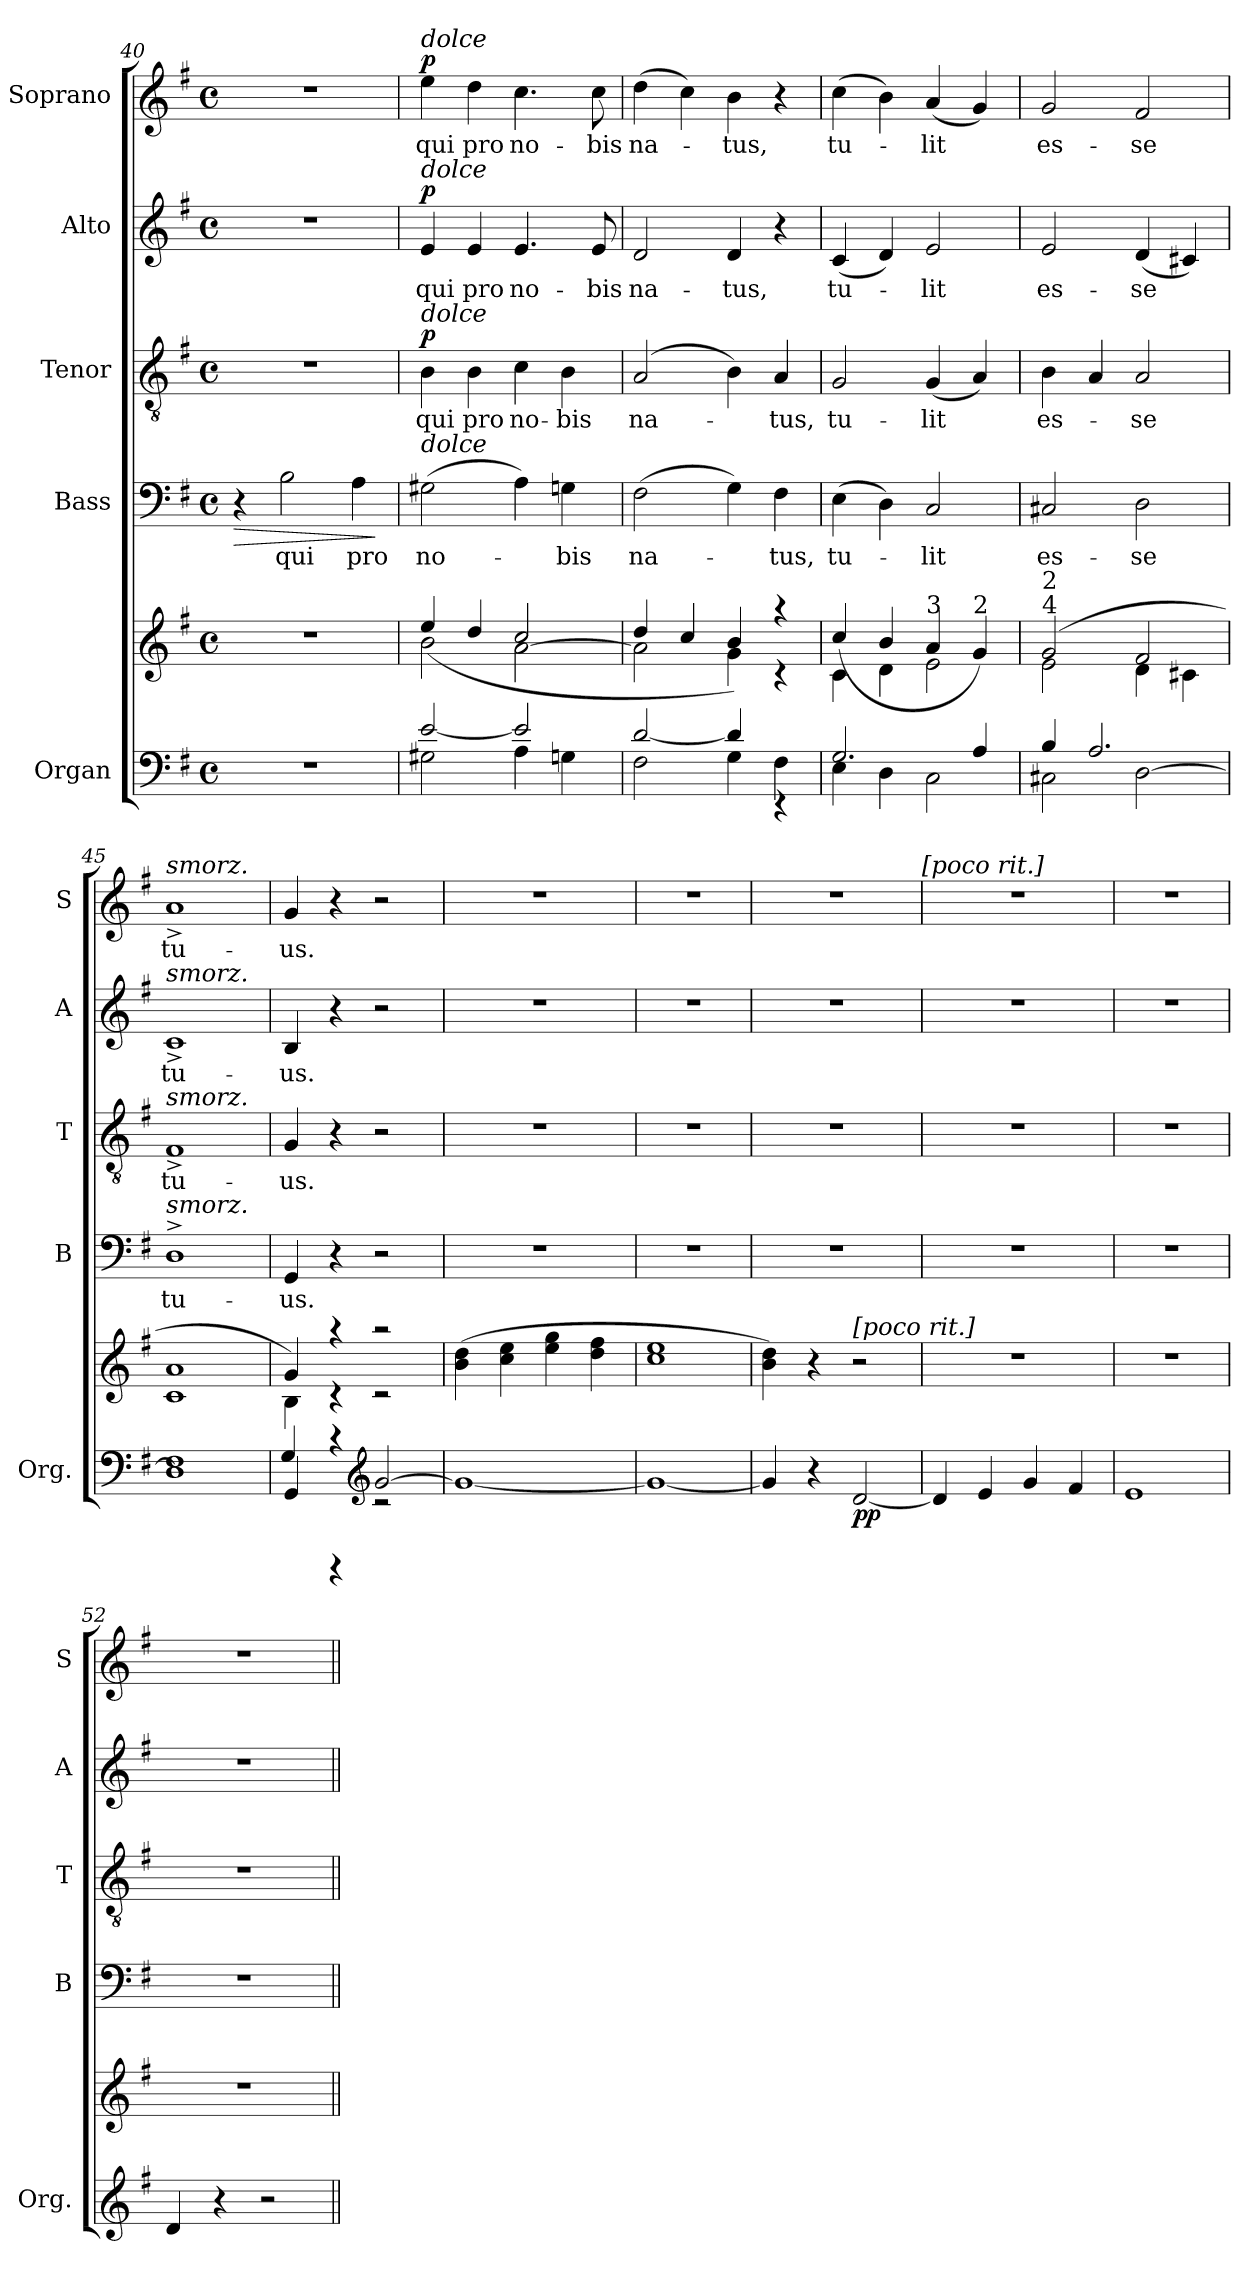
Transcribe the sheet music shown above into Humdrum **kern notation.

**kern	**kern	**dynam	**kern	**text	**dynam	**kern	**text	**dynam	**kern	**text	**dynam	**kern	**text	**dynam
*part5	*part5	*part5	*part4	*part4	*part4	*part3	*part3	*part3	*part2	*part2	*part2	*part1	*part1	*part1
*staff6	*staff5	*staff5/6	*staff4	*staff4	*staff4	*staff3	*staff3	*staff3	*staff2	*staff2	*staff2	*staff1	*staff1	*staff1
*I"Organ	*	*	*I"Bass	*	*	*I"Tenor	*	*	*I"Alto	*	*	*I"Soprano	*	*
*I'Org.	*	*	*I'B	*	*	*I'T	*	*	*I'A	*	*	*I'S	*	*
*clefF4	*clefG2	*	*clefF4	*	*	*clefGv2	*	*	*clefG2	*	*	*clefG2	*	*
*k[f#]	*k[f#]	*	*k[f#]	*	*	*k[f#]	*	*	*k[f#]	*	*	*k[f#]	*	*
*G:	*G:	*	*G:	*	*	*G:	*	*	*G:	*	*	*G:	*	*
*M4/4	*M4/4	*	*M4/4	*	*	*M4/4	*	*	*M4/4	*	*	*M4/4	*	*
*met(c)	*met(c)	*	*met(c)	*	*	*met(c)	*	*	*met(c)	*	*	*met(c)	*	*
=40	=40	=40	=40	=40	=40	=40	=40	=40	=40	=40	=40	=40	=40	=40
!	!	!	!	!	!LO:HP:b	!	!	!	!	!	!	!	!	!
1r	1r	.	4r	.	>	1r	.	.	1r	.	.	1r	.	.
!	!	!	!	!LO:LY:b	!	!	!	!	!	!	!	!	!	!
.	.	.	2B\	qui	.	.	.	.	.	.	.	.	.	.
!	!	!	!	!LO:LY:b	!	!	!	!	!	!	!	!	!	!
.	.	.	4A\	pro	.	.	.	.	.	.	.	.	.	.
.	.	.	.	.	]	.	.	.	.	.	.	.	.	.
!!LO:PB:g=z
=41	=41	=41	=41	=41	=41	=41	=41	=41	=41	=41	=41	=41	=41	=41
*^	*^	*	*	*	*	*	*	*	*	*	*	*	*	*
!	!	!	!	!	!	!	!	!	!	!	!	!	!	!LO:TX:a:i:t=dolce	!	!
!	!	!	!	!	!	!	!	!	!	!	!LO:TX:a:i:t=dolce	!	!	!	!	!
!	!	!	!	!	!	!	!	!LO:TX:a:i:t=dolce	!	!	!	!	!	!	!	!
!	!	!	!	!	!LO:TX:a:i:t=dolce	!	!	!	!	!	!	!	!	!	!	!
!	!	!	!	!	!	!LO:LY:b	!	!	!LO:LY:b	!LO:DY:b	!	!LO:LY:b	!LO:DY:b	!	!LO:LY:b	!LO:DY:b
2G#X\	[2e/	2b\	(>4ee/	.	(>2G#X\	no-	.	4B\	qui	p	4e/	qui	p	4ee\	qui	p
!	!	!	!	!	!	!	!	!	!LO:LY:b	!	!	!LO:LY:b	!	!	!LO:LY:b	!
.	.	.	4dd/	.	.	.	.	4B\	pro	.	4e/	pro	.	4dd\	pro	.
!	!	!	!	!	!	!	!	!	!LO:LY:b	!	!	!LO:LY:b	!	!	!LO:LY:b	!
4A\	2e/]	[2a\	2cc/	.	4A\)	.	.	4c\	no-	.	4.e/	no-	.	4.cc\	no-	.
!	!	!	!	!	!	!LO:LY:b	!	!	!LO:LY:b	!	!	!	!	!	!	!
4Gn\	.	.	.	.	4Gn\	-bis	.	4B\	-bis	.	.	.	.	.	.	.
!	!	!	!	!	!	!	!	!	!	!	!	!LO:LY:b	!	!	!LO:LY:b	!
.	.	.	.	.	.	.	.	.	.	.	8e/	-bis	.	8cc\	-bis	.
=42	=42	=42	=42	=42	=42	=42	=42	=42	=42	=42	=42	=42	=42	=42	=42	=42
!	!	!	!	!	!	!LO:LY:b	!	!	!LO:LY:b	!	!	!LO:LY:b	!	!	!LO:LY:b	!
2F#\	[2d/	2a\]	4dd/	.	(>2F#\	na-	.	(>2A/	na-	.	2d/	na-	.	(>4dd\	na-	.
.	.	.	4cc/	.	.	.	.	.	.	.	.	.	.	4cc\)	.	.
!	!	!	!	!	!	!	!	!	!	!	!	!LO:LY:b	!	!	!LO:LY:b	!
4G\	4d/]	4g\	4b/)	.	4G\)	.	.	4B\)	.	.	4d/	-tus,	.	4b\	-tus,	.
!	!	!	!	!	!	!LO:LY:b	!	!	!LO:LY:b	!	!	!	!	!	!	!
4F#\	4rEE	4raa	4rc	.	4F#\	-tus,	.	4A/	-tus,	.	4r	.	.	4r	.	.
=43	=43	=43	=43	=43	=43	=43	=43	=43	=43	=43	=43	=43	=43	=43	=43	=43
!	!	!	!	!	!	!LO:LY:b	!	!	!LO:LY:b	!	!	!LO:LY:b	!	!	!LO:LY:b	!
4E\	2.G/	4c\	(>4cc/	.	(>4E\	tu-	.	2G/	tu-	.	(<4c/	tu-	.	(>4cc\	tu-	.
4D\	.	4d\	4b/	.	4D\)	.	.	.	.	.	4d/)	.	.	4b\)	.	.
!	!	!LO:TX:a:t=3	!	!	!	!	!	!	!	!	!	!	!	!	!	!
!	!	!	!	!	!	!LO:LY:b	!	!	!LO:LY:b	!	!	!LO:LY:b	!	!	!LO:LY:b	!
2C\	.	2e\	4a/	.	2C/	-lit	.	(<4G/	-lit	.	2e/	-lit	.	(<4a/	-lit	.
!	!	!	!LO:TX:a:t=2	!	!	!	!	!	!	!	!	!	!	!	!	!
.	4A/	.	4g/)	.	.	.	.	4A/)	.	.	.	.	.	4g/)	.	.
=44	=44	=44	=44	=44	=44	=44	=44	=44	=44	=44	=44	=44	=44	=44	=44	=44
!	!	!LO:TX:a:t=4	!	!	!	!	!	!	!	!	!	!	!	!	!	!
!	!	!LO:TX:a:t=2	!	!	!	!	!	!	!	!	!	!	!	!	!	!
!	!	!	!	!	!	!LO:LY:b	!	!	!LO:LY:b	!	!	!LO:LY:b	!	!	!LO:LY:b	!
2C#X\	4B/	2e\	(>2g/	.	2C#X/	es-	.	4B\	es-	.	2e/	es-	.	2g/	es-	.
.	2.A/	.	.	.	.	.	.	4A/	.	.	.	.	.	.	.	.
!	!	!	!	!	!	!LO:LY:b	!	!	!LO:LY:b	!	!	!LO:LY:b	!	!	!LO:LY:b	!
[2D\	.	4d\	2f#/	.	2D\	-se	.	2A/	-se	.	(<4d/	-se	.	2f#/	-se	.
.	.	4c#X\	.	.	.	.	.	.	.	.	4c#X/)	.	.	.	.	.
!!LO:PB:g=z
=45	=45	=45	=45	=45	=45	=45	=45	=45	=45	=45	=45	=45	=45	=45	=45	=45
!	!	!	!	!	!	!	!	!	!	!	!	!	!	!LO:TX:a:i:t=smorz.	!	!
!	!	!	!	!	!	!	!	!	!	!	!LO:TX:a:i:t=smorz.	!	!	!	!	!
!	!	!	!	!	!	!	!	!LO:TX:a:i:t=smorz.	!	!	!	!	!	!	!	!
!	!	!	!	!	!LO:TX:a:i:t=smorz.	!	!	!	!	!	!	!	!	!	!	!
!	!	!	!	!	!	!LO:LY:b	!	!	!LO:LY:b	!	!	!LO:LY:b	!	!	!LO:LY:b	!
1D]	1F#	1c	1a	.	1D^	tu-	.	1F#^	tu-	.	1c^	tu-	.	1a^	tu-	.
=46	=46	=46	=46	=46	=46	=46	=46	=46	=46	=46	=46	=46	=46	=46	=46	=46
!	!	!	!	!	!	!LO:LY:b	!	!	!LO:LY:b	!	!	!LO:LY:b	!	!	!LO:LY:b	!
4GG/	4G/	4B\	4g/)	.	4GG/	-us.	.	4G/	-us.	.	4B/	-us.	.	4g/	-us.	.
4rc	4rGGGG	4raa	4rc	.	4r	.	.	4r	.	.	4r	.	.	4r	.	.
*clefG2	*	*	*	*	*	*	*	*	*	*	*	*	*	*	*	*
[2g/	2rc	2raa	2rc	.	2r	.	.	2r	.	.	2r	.	.	2r	.	.
*v	*v	*	*	*	*	*	*	*	*	*	*	*	*	*	*	*
*	*v	*v	*	*	*	*	*	*	*	*	*	*	*	*	*
=47	=47	=47	=47	=47	=47	=47	=47	=47	=47	=47	=47	=47	=47	=47
1g_	(>4b\ 4dd\	.	1r	.	.	1r	.	.	1r	.	.	1r	.	.
.	4cc\ 4ee\	.	.	.	.	.	.	.	.	.	.	.	.	.
.	4ee\ 4gg\	.	.	.	.	.	.	.	.	.	.	.	.	.
.	4dd\ 4ff#\	.	.	.	.	.	.	.	.	.	.	.	.	.
=48	=48	=48	=48	=48	=48	=48	=48	=48	=48	=48	=48	=48	=48	=48
1g_	1cc 1ee	.	1r	.	.	1r	.	.	1r	.	.	1r	.	.
=49	=49	=49	=49	=49	=49	=49	=49	=49	=49	=49	=49	=49	=49	=49
4g/]	4b\ 4dd\)	.	1r	.	.	1r	.	.	1r	.	.	1r	.	.
4r	4r	.	.	.	.	.	.	.	.	.	.	.	.	.
!	!LO:TX:a:B:t=[poco rit.]	!	!	!	!	!	!	!	!	!	!	!	!	!
!	!	!LO:DY:b=2	!	!	!	!	!	!	!	!	!	!	!	!
[2d/	2r	pp	.	.	.	.	.	.	.	.	.	.	.	.
!	!	!	!	!	!	!	!	!	!	!	!	!LO:TX:a:B:t=[poco rit.]	!	!
=50	=50	=50	=50	=50	=50	=50	=50	=50	=50	=50	=50	=50	=50	=50
4d/]	1r	.	1r	.	.	1r	.	.	1r	.	.	1r	.	.
4e/	.	.	.	.	.	.	.	.	.	.	.	.	.	.
4g/	.	.	.	.	.	.	.	.	.	.	.	.	.	.
4f#/	.	.	.	.	.	.	.	.	.	.	.	.	.	.
=51	=51	=51	=51	=51	=51	=51	=51	=51	=51	=51	=51	=51	=51	=51
1e	1r	.	1r	.	.	1r	.	.	1r	.	.	1r	.	.
=52	=52	=52	=52	=52	=52	=52	=52	=52	=52	=52	=52	=52	=52	=52
4d/	1r	.	1r	.	.	1r	.	.	1r	.	.	1r	.	.
4r	.	.	.	.	.	.	.	.	.	.	.	.	.	.
2r	.	.	.	.	.	.	.	.	.	.	.	.	.	.
=||	=||	=||	=||	=||	=||	=||	=||	=||	=||	=||	=||	=||	=||	=||
*-	*-	*-	*-	*-	*-	*-	*-	*-	*-	*-	*-	*-	*-	*-
